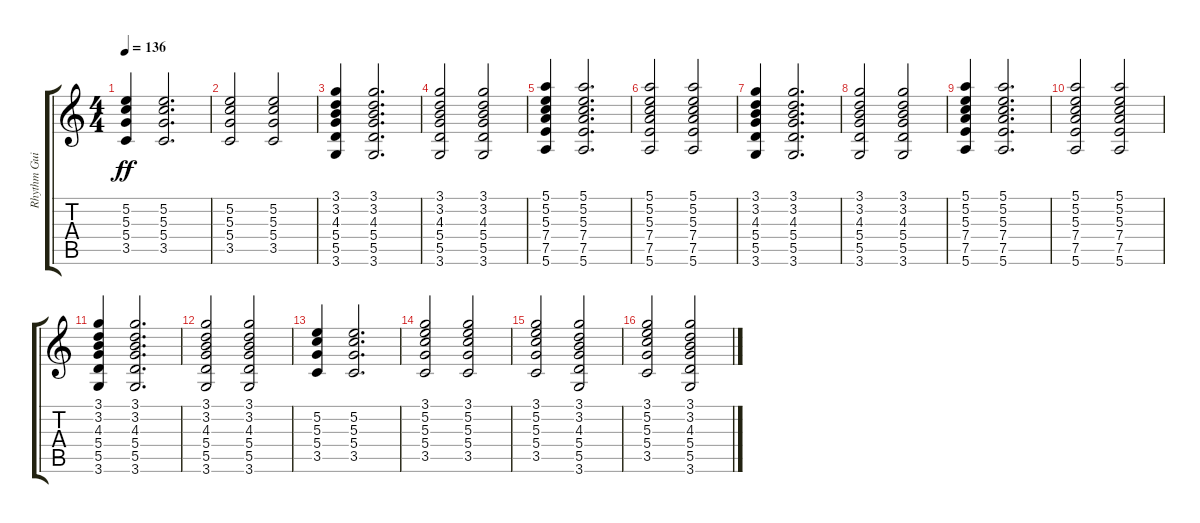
\track ("Rhythm Guitar" "Rhythm Gui") {instrument overdrivenguitar}
\staff {score tabs}
\tuning (E4 B3 G3 D3 A2 E2) {hide}
\ts (4 4)
\tempo 136
\clef g2
\ks c
(5.2 5.3 5.4 3.5).4{dy ff} (5.2 5.3 5.4 3.5).2{d} |
(5.2 5.3 5.4 3.5).2 (5.2 5.3 5.4 3.5).2 |
(3.1 3.2 4.3 5.4 5.5 3.6).4 (3.1 3.2 4.3 5.4 5.5 3.6).2{d} |
(3.1 3.2 4.3 5.4 5.5 3.6).2 (3.1 3.2 4.3 5.4 5.5 3.6).2 |
(5.1 5.2 5.3 7.4 7.5 5.6).4 (5.1 5.2 5.3 7.4 7.5 5.6).2{d} |
(5.1 5.2 5.3 7.4 7.5 5.6).2 (5.1 5.2 5.3 7.4 7.5 5.6).2 |
(3.1 3.2 4.3 5.4 5.5 3.6).4 (3.1 3.2 4.3 5.4 5.5 3.6).2{d} |
(3.1 3.2 4.3 5.4 5.5 3.6).2 (3.1 3.2 4.3 5.4 5.5 3.6).2 |
(5.1 5.2 5.3 7.4 7.5 5.6).4 (5.1 5.2 5.3 7.4 7.5 5.6).2{d} |
(5.1 5.2 5.3 7.4 7.5 5.6).2 (5.1 5.2 5.3 7.4 7.5 5.6).2 |
(3.1 3.2 4.3 5.4 5.5 3.6).4 (3.1 3.2 4.3 5.4 5.5 3.6).2{d} |
(3.1 3.2 4.3 5.4 5.5 3.6).2 (3.1 3.2 4.3 5.4 5.5 3.6).2 |
(5.2 5.3 5.4 3.5).4 (5.2 5.3 5.4 3.5).2{d} |
(3.1 5.2 5.3 5.4 3.5).2 (3.1 5.2 5.3 5.4 3.5).2 |
(3.1 5.2 5.3 5.4 3.5).2 (3.1 3.2 4.3 5.4 5.5 3.6).2 |
(3.1 5.2 5.3 5.4 3.5).2 (3.1 3.2 4.3 5.4 5.5 3.6).2
